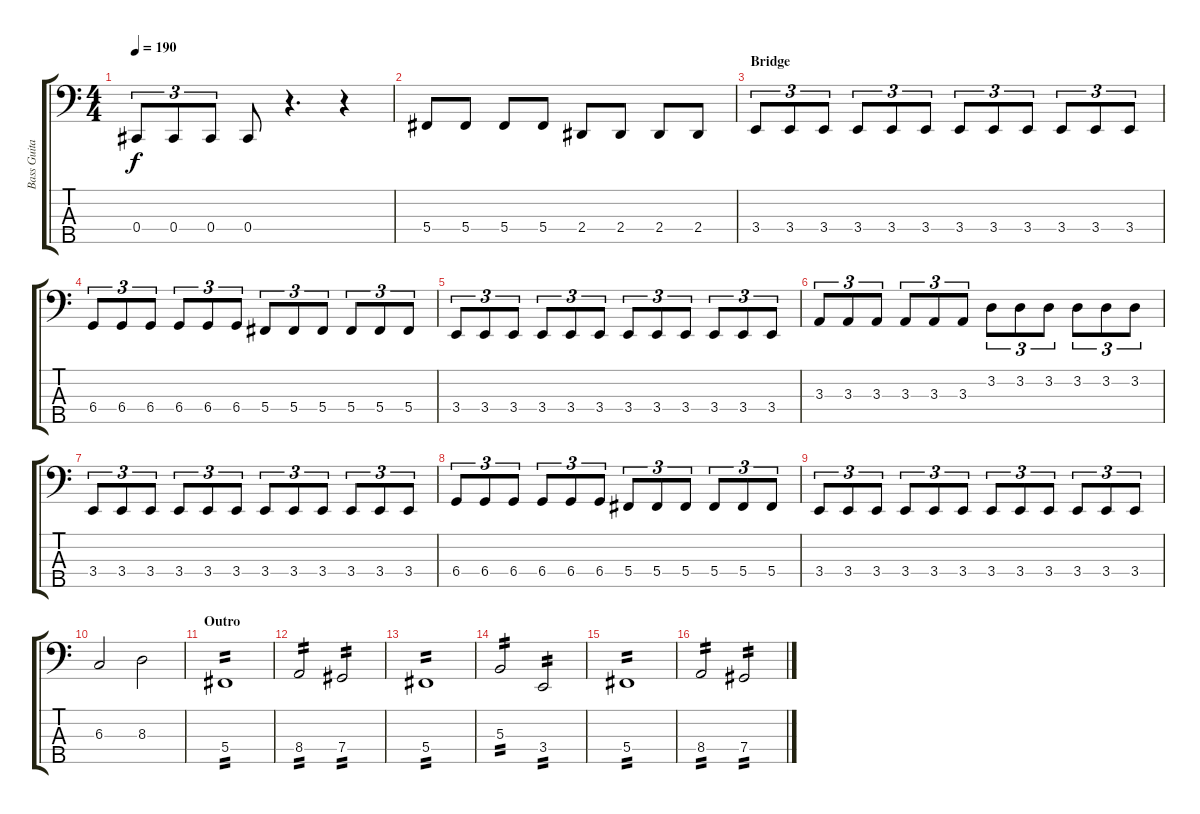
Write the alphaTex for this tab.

\track ("Bass Guitar (Bass)" "Bass Guita") {instrument electricbassfinger}
\staff {score tabs}
\tuning (E2 B1 Gb1 Db1 Ab0) {hide}
\ts (4 4)
\tempo 190
\clef f4
\ks c
0.4.8{tu (3 2) dy f} 0.4.8{tu (3 2)} 0.4.8{tu (3 2)} 0.4.8 r.4{d} r.4 |
5.4.8 5.4.8 5.4.8 5.4.8 2.4.8 2.4.8 2.4.8 2.4.8 |
\section ("" "Bridge")
3.4.8{tu (3 2)} 3.4.8{tu (3 2)} 3.4.8{tu (3 2)} 3.4.8{tu (3 2)} 3.4.8{tu (3 2)} 3.4.8{tu (3 2)} 3.4.8{tu (3 2)} 3.4.8{tu (3 2)} 3.4.8{tu (3 2)} 3.4.8{tu (3 2)} 3.4.8{tu (3 2)} 3.4.8{tu (3 2)} |
6.4.8{tu (3 2)} 6.4.8{tu (3 2)} 6.4.8{tu (3 2)} 6.4.8{tu (3 2)} 6.4.8{tu (3 2)} 6.4.8{tu (3 2)} 5.4.8{tu (3 2)} 5.4.8{tu (3 2)} 5.4.8{tu (3 2)} 5.4.8{tu (3 2)} 5.4.8{tu (3 2)} 5.4.8{tu (3 2)} |
3.4.8{tu (3 2)} 3.4.8{tu (3 2)} 3.4.8{tu (3 2)} 3.4.8{tu (3 2)} 3.4.8{tu (3 2)} 3.4.8{tu (3 2)} 3.4.8{tu (3 2)} 3.4.8{tu (3 2)} 3.4.8{tu (3 2)} 3.4.8{tu (3 2)} 3.4.8{tu (3 2)} 3.4.8{tu (3 2)} |
3.3.8{tu (3 2)} 3.3.8{tu (3 2)} 3.3.8{tu (3 2)} 3.3.8{tu (3 2)} 3.3.8{tu (3 2)} 3.3.8{tu (3 2)} 3.2.8{tu (3 2)} 3.2.8{tu (3 2)} 3.2.8{tu (3 2)} 3.2.8{tu (3 2)} 3.2.8{tu (3 2)} 3.2.8{tu (3 2)} |
3.4.8{tu (3 2)} 3.4.8{tu (3 2)} 3.4.8{tu (3 2)} 3.4.8{tu (3 2)} 3.4.8{tu (3 2)} 3.4.8{tu (3 2)} 3.4.8{tu (3 2)} 3.4.8{tu (3 2)} 3.4.8{tu (3 2)} 3.4.8{tu (3 2)} 3.4.8{tu (3 2)} 3.4.8{tu (3 2)} |
6.4.8{tu (3 2)} 6.4.8{tu (3 2)} 6.4.8{tu (3 2)} 6.4.8{tu (3 2)} 6.4.8{tu (3 2)} 6.4.8{tu (3 2)} 5.4.8{tu (3 2)} 5.4.8{tu (3 2)} 5.4.8{tu (3 2)} 5.4.8{tu (3 2)} 5.4.8{tu (3 2)} 5.4.8{tu (3 2)} |
3.4.8{tu (3 2)} 3.4.8{tu (3 2)} 3.4.8{tu (3 2)} 3.4.8{tu (3 2)} 3.4.8{tu (3 2)} 3.4.8{tu (3 2)} 3.4.8{tu (3 2)} 3.4.8{tu (3 2)} 3.4.8{tu (3 2)} 3.4.8{tu (3 2)} 3.4.8{tu (3 2)} 3.4.8{tu (3 2)} |
6.3.2 8.3.2 |
\section ("" "Outro")
5.4.1{tp 2} |
8.4.2{tp 2} 7.4.2{tp 2} |
5.4.1{tp 2} |
5.3.2{tp 2} 3.4.2{tp 2} |
5.4.1{tp 2} |
8.4.2{tp 2} 7.4.2{tp 2}
